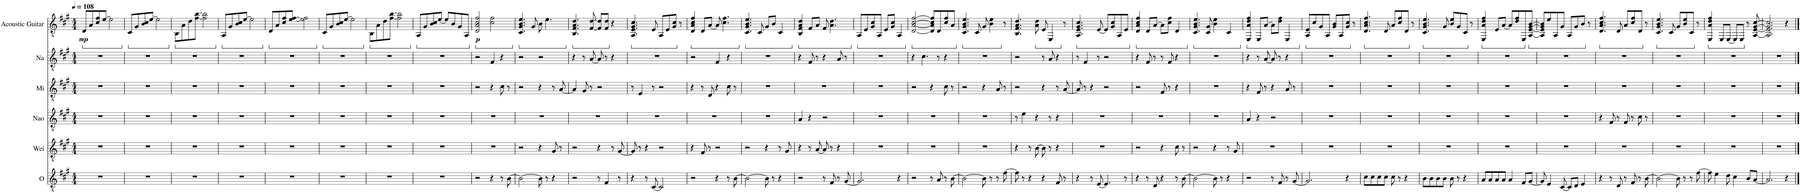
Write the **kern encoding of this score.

**kern	**kern	**kern	**kern	**kern	**kern	**dynam
*part6	*part5	*part4	*part3	*part2	*part1	*part1
*staff6	*staff5	*staff4	*staff3	*staff2	*staff1	*staff1
*I"O	*I"Wei	*I"Nao	*I"Mi	*I"Na	*I"Acoustic Guitar	*
*I'O	*I'Wei	*I'Nao	*I'Mi	*I'Na	*I'Guit.	*
*clefGv2	*clefGv2	*clefGv2	*clefGv2	*clefGv2	*clefGv2	*
*k[f#c#g#]	*k[f#c#g#]	*k[f#c#g#]	*k[f#c#g#]	*k[f#c#g#]	*k[f#c#g#]	*
*M4/4	*M4/4	*M4/4	*M4/4	*M4/4	*M4/4	*
*MM108	*MM108	*MM108	*MM108	*MM108	*MM108	*
*	*	*	*	*	*ped	*
=1	=1	=1	=1	=1	=1	=1
!	!	!	!	!	!	!LO:DY:b
1r	1r	1r	1r	1r	8D/L	mp
.	.	.	.	.	8A/	.
.	.	.	.	.	8c#/ 8f#/	.
.	.	.	.	.	[8e/J	.
.	.	.	.	.	2e\]	.
=2	=2	=2	=2	=2	=2	=2
*	*	*	*	*	*Xped	*
*	*	*	*	*	*ped	*
1r	1r	1r	1r	1r	8C#/L	.
.	.	.	.	.	8G#/	.
.	.	.	.	.	8B/ 8c#/	.
.	.	.	.	.	[8e/J	.
.	.	.	.	.	2e\]	.
=3	=3	=3	=3	=3	=3	=3
*	*	*	*	*	*Xped	*
*	*	*	*	*	*ped	*
1r	1r	1r	1r	1r	8BB\L	.
.	.	.	.	.	8A\	.
.	.	.	.	.	8d\	.
.	.	.	.	.	[8f#\ [8b\J	.
.	.	.	.	.	2f#\] 2b\]	.
=4	=4	=4	=4	=4	=4	=4
*	*	*	*	*	*Xped	*
*	*	*	*	*	*ped	*
1r	1r	1r	1r	1r	8AA/L	.
.	.	.	.	.	8G#/	.
.	.	.	.	.	8B/ 8c#/	.
.	.	.	.	.	[8e/J	.
.	.	.	.	.	2e\]	.
=5	=5	=5	=5	=5	=5	=5
*	*	*	*	*	*Xped	*
*	*	*	*	*	*ped	*
1r	1r	1r	1r	1r	8D/L	.
.	.	.	.	.	8A/	.
.	.	.	.	.	8c#/ 8f#/	.
.	.	.	.	.	[8e/ [8f#/J	.
.	.	.	.	.	2e\] 2f#\]	.
=6	=6	=6	=6	=6	=6	=6
*	*	*	*	*	*Xped	*
*	*	*	*	*	*ped	*
1r	1r	1r	1r	1r	8C#/L	.
.	.	.	.	.	8G#/	.
.	.	.	.	.	8B/ 8c#/	.
.	.	.	.	.	[8e/J	.
.	.	.	.	.	2e\]	.
=7	=7	=7	=7	=7	=7	=7
*	*	*	*	*	*Xped	*
*	*	*	*	*	*ped	*
1r	1r	1r	1r	1r	8BB\L	.
.	.	.	.	.	8A\	.
.	.	.	.	.	8d\	.
.	.	.	.	.	[8f#\ [8b\J	.
.	.	.	.	.	2f#\] 2b\]	.
=8	=8	=8	=8	=8	=8	=8
*	*	*	*	*	*Xped	*
*	*	*	*	*	*ped	*
1r	1r	1r	1r	1r	8AA/L	.
.	.	.	.	.	8G#/	.
.	.	.	.	.	8B/ 8c#/	.
.	.	.	.	.	[8e/J	.
.	.	.	.	.	8e/L]	.
.	.	.	.	.	8B/	.
.	.	.	.	.	8G#/	.
.	.	.	.	.	8AA/J	.
=9	=9	=9	=9	=9	=9	=9
*	*	*	*	*	*Xped	*
*	*	*	*	*	*ped	*
!	!	!	!	!	!	!LO:DY:b
2r	1r	1r	2r	2r	2D/ 2A/ 2c#/ 2f#/	p
4r	.	.	4r	4F#/	2c#\ 2f#\	.
8r	.	.	8c#\	4r	.	.
[8B\	.	.	8r	.	.	.
=10	=10	=10	=10	=10	=10	=10
*	*	*	*	*	*Xped	*
*	*	*	*	*	*ped	*
2B\_	2r	1r	2r	2r	4.C#/ 4.G#/ 4.B/ 4.e/	.
.	.	.	.	.	8G#/	.
8B\]	4r	.	4r	2r	8B\	.
8r	.	.	.	.	4.e\	.
4r	8G#/	.	8r	.	.	.
.	8r	.	[8A/	.	.	.
=11	=11	=11	=11	=11	=11	=11
*	*	*	*	*	*Xped	*
*	*	*	*	*	*ped	*
2r	2r	1r	4A/]	4r	4.BB/ 4.F#/ 4.A/ 4.d/	.
.	.	.	8G#/	8r	.	.
.	.	.	8r	[8A/	[8F#/ [8d/	.
8r	4r	.	2r	8A/]	8F#/] 8d/]L	.
4F#/	.	.	.	8r	8F#/ 8d/J	.
*	*	*	*	*	*Xped	*
.	8r	.	.	4r	4r	.
8r	[8G#/	.	.	.	.	.
=12	=12	=12	=12	=12	=12	=12
*	*	*	*	*	*ped	*
4r	8G#/]	1r	8r	1r	4.AA/ 4.E/ 4.G#/ 4.c#/	.
.	8r	.	4E/	.	.	.
8r	4r	.	.	.	.	.
[8C#/	.	.	8r	.	8E/	.
2C#/]	2r	.	2r	.	8AA/L	.
.	.	.	.	.	8E/	.
.	.	.	.	.	8G#/ 8c#/J	.
*	*	*	*	*	*Xped	*
.	.	.	.	.	8r	.
=13	=13	=13	=13	=13	=13	=13
*	*	*	*	*	*ped	*
2r	4r	1r	4r	2r	4D/ 4A/ 4c#/ 4f#/	.
.	8F#/	.	8r	.	8D/L	.
.	8r	.	8D/	.	[8A/J	.
4r	2r	.	4r	4F#/	8A/]	.
.	.	.	.	.	4.c#\ 4.f#\	.
8r	.	.	8c#\	4r	.	.
[8B\	.	.	8r	.	.	.
=14	=14	=14	=14	=14	=14	=14
*	*	*	*	*	*Xped	*
*	*	*	*	*	*ped	*
2B\_	2r	1r	1r	1r	4.C#/ 4.G#/ 4.B/ 4.e/	.
.	.	.	.	.	8C#/	.
8B\]	4r	.	.	.	8G#/L	.
8r	.	.	.	.	8B/J	.
4r	8r	.	.	.	4C#/	.
.	8G#/	.	.	.	.	.
=15	=15	=15	=15	=15	=15	=15
*	*	*	*	*	*Xped	*
*	*	*	*	*	*ped	*
2r	4r	4A/	1r	4r	4BB/ 4F#/ 4A/ 4d/	.
.	8r	4r	.	8F#/	8F#/L	.
.	[8A/	.	.	8r	8A/J	.
8r	8A/]	2r	.	4r	8F#/	.
8F#/	8r	.	.	.	4.A\ 4.d\	.
8r	4r	.	.	8A/	.	.
[8G#/	.	.	.	8r	.	.
=16	=16	=16	=16	=16	=16	=16
*	*	*	*	*	*Xped	*
*	*	*	*	*	*ped	*
2.G#/]	1r	1r	1r	1r	8AA/L	.
.	.	.	.	.	8E/	.
.	.	.	.	.	8G#/ 8c#/	.
.	.	.	.	.	8AA/J	.
.	.	.	.	.	8E/L	.
.	.	.	.	.	8G#/ 8c#/J	.
4r	.	.	.	.	4AA/	.
=17	=17	=17	=17	=17	=17	=17
*	*	*	*	*	*Xped	*
*	*	*	*	*	*ped	*
2r	1r	1r	2r	4r	[2D/ [2A/ [2c#/ [2f#/	.
.	.	.	.	4.c#\	.	.
8r	.	.	4r	.	8D/] 8A/] 8c#/] 8f#/]L	.
8A/	.	.	.	8r	8D/	.
8r	.	.	8c#\	4r	8c#/ 8f#/	.
[8B\	.	.	8r	.	8A/J	.
=18	=18	=18	=18	=18	=18	=18
*	*	*	*	*	*Xped	*
*	*	*	*	*	*ped	*
2B\_	1r	1r	2r	1r	4.C#/ 4.G#/ 4.B/ 4.e/	.
.	.	.	.	.	8C#/	.
8B\]	.	.	4r	.	8G#/	.
8r	.	.	.	.	4B\ 4e\	.
8r	.	.	8A/	.	.	.
*	*	*	*	*	*Xped	*
[8f#\	.	.	8r	.	8r	.
=19	=19	=19	=19	=19	=19	=19
8f#\]	4r	8r	2r	2r	4.BB/ 4.F#/ 4.A/ 4.d/	.
8r	.	4e\	.	.	.	.
4r	8r	.	.	.	.	.
*	*	*	*	*	*ped	*
.	[8B\	4r	.	.	8A\ 8d\	.
4r	8B\]	.	4r	8r	8E/	.
.	8r	8r	.	8A/	4EE/	.
8F#/	4r	4r	8r	4r	.	.
*	*	*	*	*	*Xped	*
8r	.	.	[8A/	.	8r	.
=20	=20	=20	=20	=20	=20	=20
*	*	*	*	*	*ped	*
4r	1r	1r	8A/]	8r	4.AA/ 4.E/ 4.G#/ 4.c#/	.
.	.	.	8r	4F#/	.	.
8r	.	.	4r	.	.	.
[8E/	.	.	.	8r	[8E/	.
4.E/]	.	.	2r	2r	8E/L]	.
.	.	.	.	.	8G#/ 8c#/	.
.	.	.	.	.	8AA/	.
8r	.	.	.	.	8E/J	.
=21	=21	=21	=21	=21	=21	=21
*	*	*	*	*	*Xped	*
*	*	*	*	*	*ped	*
4r	2r	1r	2r	4r	4D/ 4A/ 4c#/ 4f#/	.
8r	.	.	.	8F#/	8D/L	.
8D/	.	.	.	8r	[8A/J	.
4r	4r	.	8F#/	8r	8A\L]	.
.	.	.	8r	8F#/	8c#\ 8f#\J	.
8r	8c#\	.	4r	4r	4D/	.
[8B\	8r	.	.	.	.	.
=22	=22	=22	=22	=22	=22	=22
*	*	*	*	*	*Xped	*
*	*	*	*	*	*ped	*
2B\_	2r	1r	1r	1r	4.C#/ 4.G#/ 4.B/ 4.e/	.
.	.	.	.	.	8C#/ 8G#/	.
8B\]	4r	.	.	.	4B\ 4e\	.
8r	.	.	.	.	.	.
4r	8r	.	.	.	4C#/	.
.	8G#/	.	.	.	.	.
=23	=23	=23	=23	=23	=23	=23
*	*	*	*	*	*Xped	*
*	*	*	*	*	*ped	*
2r	1r	4A/	4r	4r	4EE/ 4A/ 4d/ 4f#/	.
.	.	4r	8F#/	8r	8EE/L	.
.	.	.	8r	[8A/	[8A/J	.
8r	.	2r	4r	8A/]	8A\L]	.
8F#/	.	.	.	8r	8d\ 8f#\J	.
8r	.	.	8A/	4r	4EE/	.
[8G#/	.	.	8r	.	.	.
=24	=24	=24	=24	=24	=24	=24
*	*	*	*	*	*Xped	*
*	*	*	*	*	*ped	*
2.G#/]	1r	1r	1r	1r	8AA/ 8E/L	.
.	.	.	.	.	8c#/	.
.	.	.	.	.	8G#/	.
.	.	.	.	.	8AA/J	.
.	.	.	.	.	8G#/ 8B/L	.
.	.	.	.	.	8AA/	.
4r	.	.	.	.	8G#/ 8c#/J	.
*	*	*	*	*	*Xped	*
.	.	.	.	.	8r	.
=25	=25	=25	=25	=25	=25	=25
*	*	*	*	*	*ped	*
8c#\L	1r	1r	1r	1r	4.D/ 4.A/ 4.c#/ 4.f#/	.
8c#\	.	.	.	.	.	.
8c#\	.	.	.	.	.	.
8c#\J	.	.	.	.	8D/	.
8c#\	.	.	.	.	8A/L	.
8r	.	.	.	.	8c#/ 8f#/	.
4r	.	.	.	.	8D/J	.
*	*	*	*	*	*Xped	*
.	.	.	.	.	8r	.
=26	=26	=26	=26	=26	=26	=26
*	*	*	*	*	*ped	*
8B\L	1r	1r	1r	1r	4.C#/ 4.G#/ 4.B/ 4.e/	.
8B\	.	.	.	.	.	.
8B\	.	.	.	.	.	.
8B\J	.	.	.	.	8G#/	.
8B\	.	.	.	.	8B/ 8e/L	.
8r	.	.	.	.	8G#/	.
4r	.	.	.	.	8C#/J	.
*	*	*	*	*	*Xped	*
.	.	.	.	.	8r	.
=27	=27	=27	=27	=27	=27	=27
*	*	*	*	*	*ped	*
8A/L	1r	1r	1r	1r	4EE/ 4A/ 4d/ 4f#/	.
8A/	.	.	.	.	.	.
8A/	.	.	.	.	8E/L	.
8A/J	.	.	.	.	[8A/J	.
4A/	.	.	.	.	8A/L]	.
.	.	.	.	.	8d/ 8f#/	.
8F#/L	.	.	.	.	8EE/	.
*	*	*	*	*	*Xped	*
*	*	*	*	*	*ped	*
[8G#/J	.	.	.	.	[8AA/ [8E/ [8G#/ [8B/J	.
=28	=28	=28	=28	=28	=28	=28
8G#/]	1r	1r	1r	1r	8AA/] 8E/] 8G#/] 8B/]L	.
4E/	.	.	.	.	8e/	.
.	.	.	.	.	8AA/	.
[8C#/	.	.	.	.	8G#/J	.
8C#/L]	.	.	.	.	8AA/L	.
8D/J	.	.	.	.	8G#/	.
4E/	.	.	.	.	8B/J	.
*	*	*	*	*	*Xped	*
.	.	.	.	.	8r	.
=29	=29	=29	=29	=29	=29	=29
*	*	*	*	*	*ped	*
4r	1r	4r	1r	1r	4.D/ 4.A/ 4.c#/ 4.f#/	.
8r	.	8F#/	.	.	.	.
8D/	.	8r	.	.	8D/	.
8r	.	8F#/	.	.	8A/L	.
8F#/	.	8r	.	.	8c#/ 8f#/	.
8r	.	8c#\	.	.	8D/J	.
*	*	*	*	*	*Xped	*
[8B\	.	8r	.	.	8r	.
=30	=30	=30	=30	=30	=30	=30
*	*	*	*	*	*ped	*
2B\_	1r	1r	1r	1r	4.C#/ 4.G#/ 4.B/ 4.e/	.
.	.	.	.	.	8C#/	.
8B\]	.	.	.	.	8G#/L	.
8r	.	.	.	.	8B/ 8e/	.
8r	.	.	.	.	8C#/J	.
*	*	*	*	*	*Xped	*
[8f#\	.	.	.	.	8r	.
=31	=31	=31	=31	=31	=31	=31
*	*	*	*	*	*ped	*
8f#\]	1r	1r	1r	1r	4EE/ 4A/ 4d/ 4f#/	.
4e\	.	.	.	.	.	.
.	.	.	.	.	8EE/L	.
8d\	.	.	.	.	[8EE/J	.
4c#\	.	.	.	.	8EE/L]	.
.	.	.	.	.	8EE/J	.
*	*	*	*	*	*Xped	*
8B/L	.	.	.	.	8r	.
[8A/J	.	.	.	.	[8AA/ [8E/ [8G#/ [8c#/	.
=32	=32	=32	=32	=32	=32	=32
2.A/]	1r	1r	1r	1r	2.AA/] 2.E/] 2.G#/] 2.c#/]	.
4r	.	.	.	.	4r	.
==	==	==	==	==	==	==
*-	*-	*-	*-	*-	*-	*-
